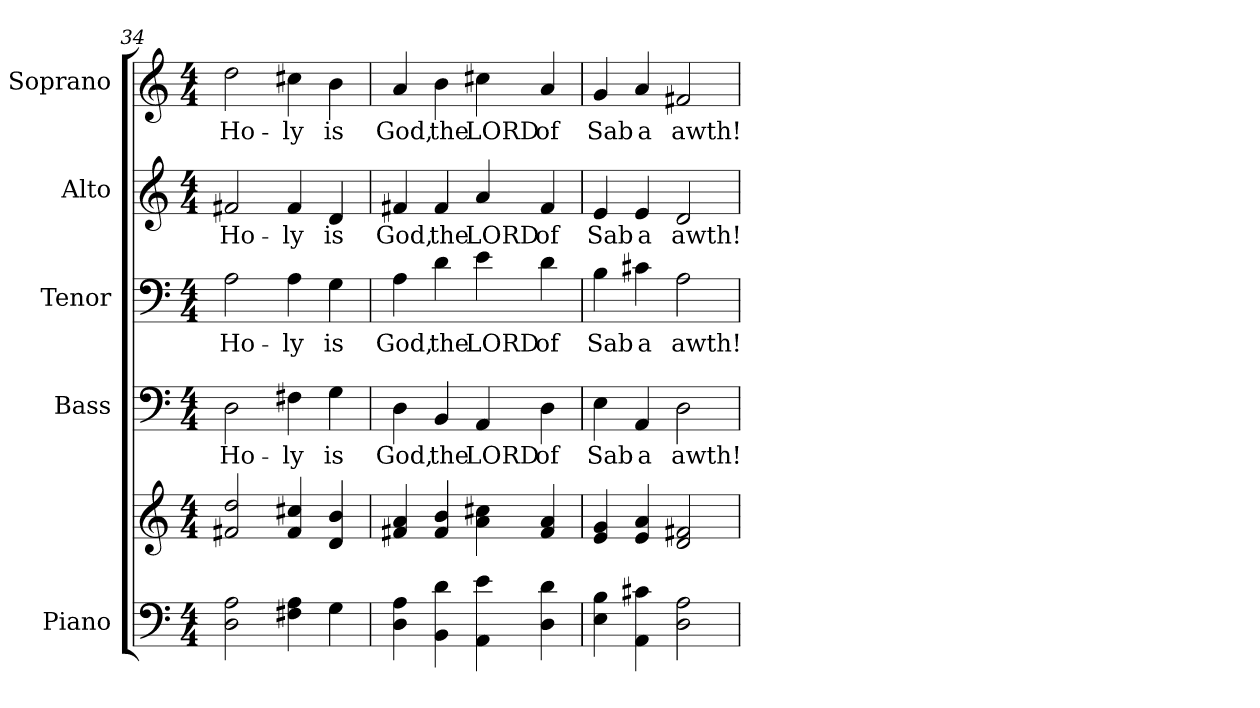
**kern	**kern	**kern	**text	**kern	**text	**kern	**text	**kern	**text
*part5	*part5	*part4	*part4	*part3	*part3	*part2	*part2	*part1	*part1
*staff6	*staff5	*staff4	*staff4	*staff3	*staff3	*staff2	*staff2	*staff1	*staff1
*I"Piano	*	*I"Bass	*	*I"Tenor	*	*I"Alto	*	*I"Soprano	*
*I'Pno.	*	*I'B.	*	*I'T.	*	*I'A.	*	*I'S.	*
!!LO:PB:g=z
*clefF4	*clefG2	*clefF4	*	*clefF4	*	*clefG2	*	*clefG2	*
*k[]	*k[]	*k[]	*	*k[]	*	*k[]	*	*k[]	*
*C:	*C:	*C:	*	*C:	*	*C:	*	*C:	*
*M4/4	*M4/4	*M4/4	*	*M4/4	*	*M4/4	*	*M4/4	*
=34	=34	=34	=34	=34	=34	=34	=34	=34	=34
!	!	!	!LO:LY:b:color=#000000	!	!	!	!	!	!
!	!	!	!	!	!LO:LY:b:color=#000000	!	!	!	!
!	!	!	!	!	!	!	!LO:LY:b:color=#000000	!	!
!	!	!	!	!	!	!	!	!	!LO:LY:b:color=#000000
2Di\ 2Ai	2f#Xi/ 2ddi	2Di\	Ho-	2Ai\	Ho-	2f#Xi/	Ho-	2ddi\	Ho-
!	!	!	!LO:LY:b:color=#000000	!	!	!	!	!	!
!	!	!	!	!	!LO:LY:b:color=#000000	!	!	!	!
!	!	!	!	!	!	!	!LO:LY:b:color=#000000	!	!
!	!	!	!	!	!	!	!	!	!LO:LY:b:color=#000000
4F#Xi\ 4Ai	4f#i/ 4cc#Xi	4F#Xi\	-ly	4Ai\	-ly	4f#i/	-ly	4cc#Xi\	-ly
!	!	!	!LO:LY:b:color=#000000	!	!	!	!	!	!
!	!	!	!	!	!LO:LY:b:color=#000000	!	!	!	!
!	!	!	!	!	!	!	!LO:LY:b:color=#000000	!	!
!	!	!	!	!	!	!	!	!	!LO:LY:b:color=#000000
4Gi\	4di/ 4bi	4Gi\	is	4Gi\	is	4di/	is	4bi\	is
=35	=35	=35	=35	=35	=35	=35	=35	=35	=35
!	!	!	!LO:LY:b:color=#000000	!	!	!	!	!	!
!	!	!	!	!	!LO:LY:b:color=#000000	!	!	!	!
!	!	!	!	!	!	!	!LO:LY:b:color=#000000	!	!
!	!	!	!	!	!	!	!	!	!LO:LY:b:color=#000000
4Di\ 4Ai	4f#Xi/ 4ai	4Di\	God,	4Ai\	God,	4f#Xi/	God,	4ai/	God,
!	!	!	!LO:LY:b:color=#000000	!	!	!	!	!	!
!	!	!	!	!	!LO:LY:b:color=#000000	!	!	!	!
!	!	!	!	!	!	!	!LO:LY:b:color=#000000	!	!
!	!	!	!	!	!	!	!	!	!LO:LY:b:color=#000000
4BBi\ 4di	4f#i/ 4bi	4BBi/	the	4di\	the	4f#i/	the	4bi\	the
!	!	!	!LO:LY:b:color=#000000	!	!	!	!	!	!
!	!	!	!	!	!LO:LY:b:color=#000000	!	!	!	!
!	!	!	!	!	!	!	!LO:LY:b:color=#000000	!	!
!	!	!	!	!	!	!	!	!	!LO:LY:b:color=#000000
4AAi\ 4ei	4ai\ 4cc#Xi	4AAi/	LORD	4ei\	LORD	4ai/	LORD	4cc#Xi\	LORD
!	!	!	!LO:LY:b:color=#000000	!	!	!	!	!	!
!	!	!	!	!	!LO:LY:b:color=#000000	!	!	!	!
!	!	!	!	!	!	!	!LO:LY:b:color=#000000	!	!
!	!	!	!	!	!	!	!	!	!LO:LY:b:color=#000000
4Di\ 4di	4f#i/ 4ai	4Di\	of	4di\	of	4f#i/	of	4ai/	of
=36	=36	=36	=36	=36	=36	=36	=36	=36	=36
!	!	!	!LO:LY:b:color=#000000	!	!	!	!	!	!
!	!	!	!	!	!LO:LY:b:color=#000000	!	!	!	!
!	!	!	!	!	!	!	!LO:LY:b:color=#000000	!	!
!	!	!	!	!	!	!	!	!	!LO:LY:b:color=#000000
4Ei\ 4Bi	4ei/ 4gi	4Ei\	Sab	4Bi\	Sab	4ei/	Sab	4gi/	Sab
!	!	!	!LO:LY:b:color=#000000	!	!	!	!	!	!
!	!	!	!	!	!LO:LY:b:color=#000000	!	!	!	!
!	!	!	!	!	!	!	!LO:LY:b:color=#000000	!	!
!	!	!	!	!	!	!	!	!	!LO:LY:b:color=#000000
4AAi\ 4c#Xi	4ei/ 4ai	4AAi/	a	4c#Xi\	a	4ei/	a	4ai/	a
!	!	!	!LO:LY:b:color=#000000	!	!	!	!	!	!
!	!	!	!	!	!LO:LY:b:color=#000000	!	!	!	!
!	!	!	!	!	!	!	!LO:LY:b:color=#000000	!	!
!	!	!	!	!	!	!	!	!	!LO:LY:b:color=#000000
2Di\ 2Ai	2di/ 2f#Xi	2Di\	awth!	2Ai\	awth!	2di/	awth!	2f#Xi/	awth!
=	=	=	=	=	=	=	=	=	=
*-	*-	*-	*-	*-	*-	*-	*-	*-	*-
